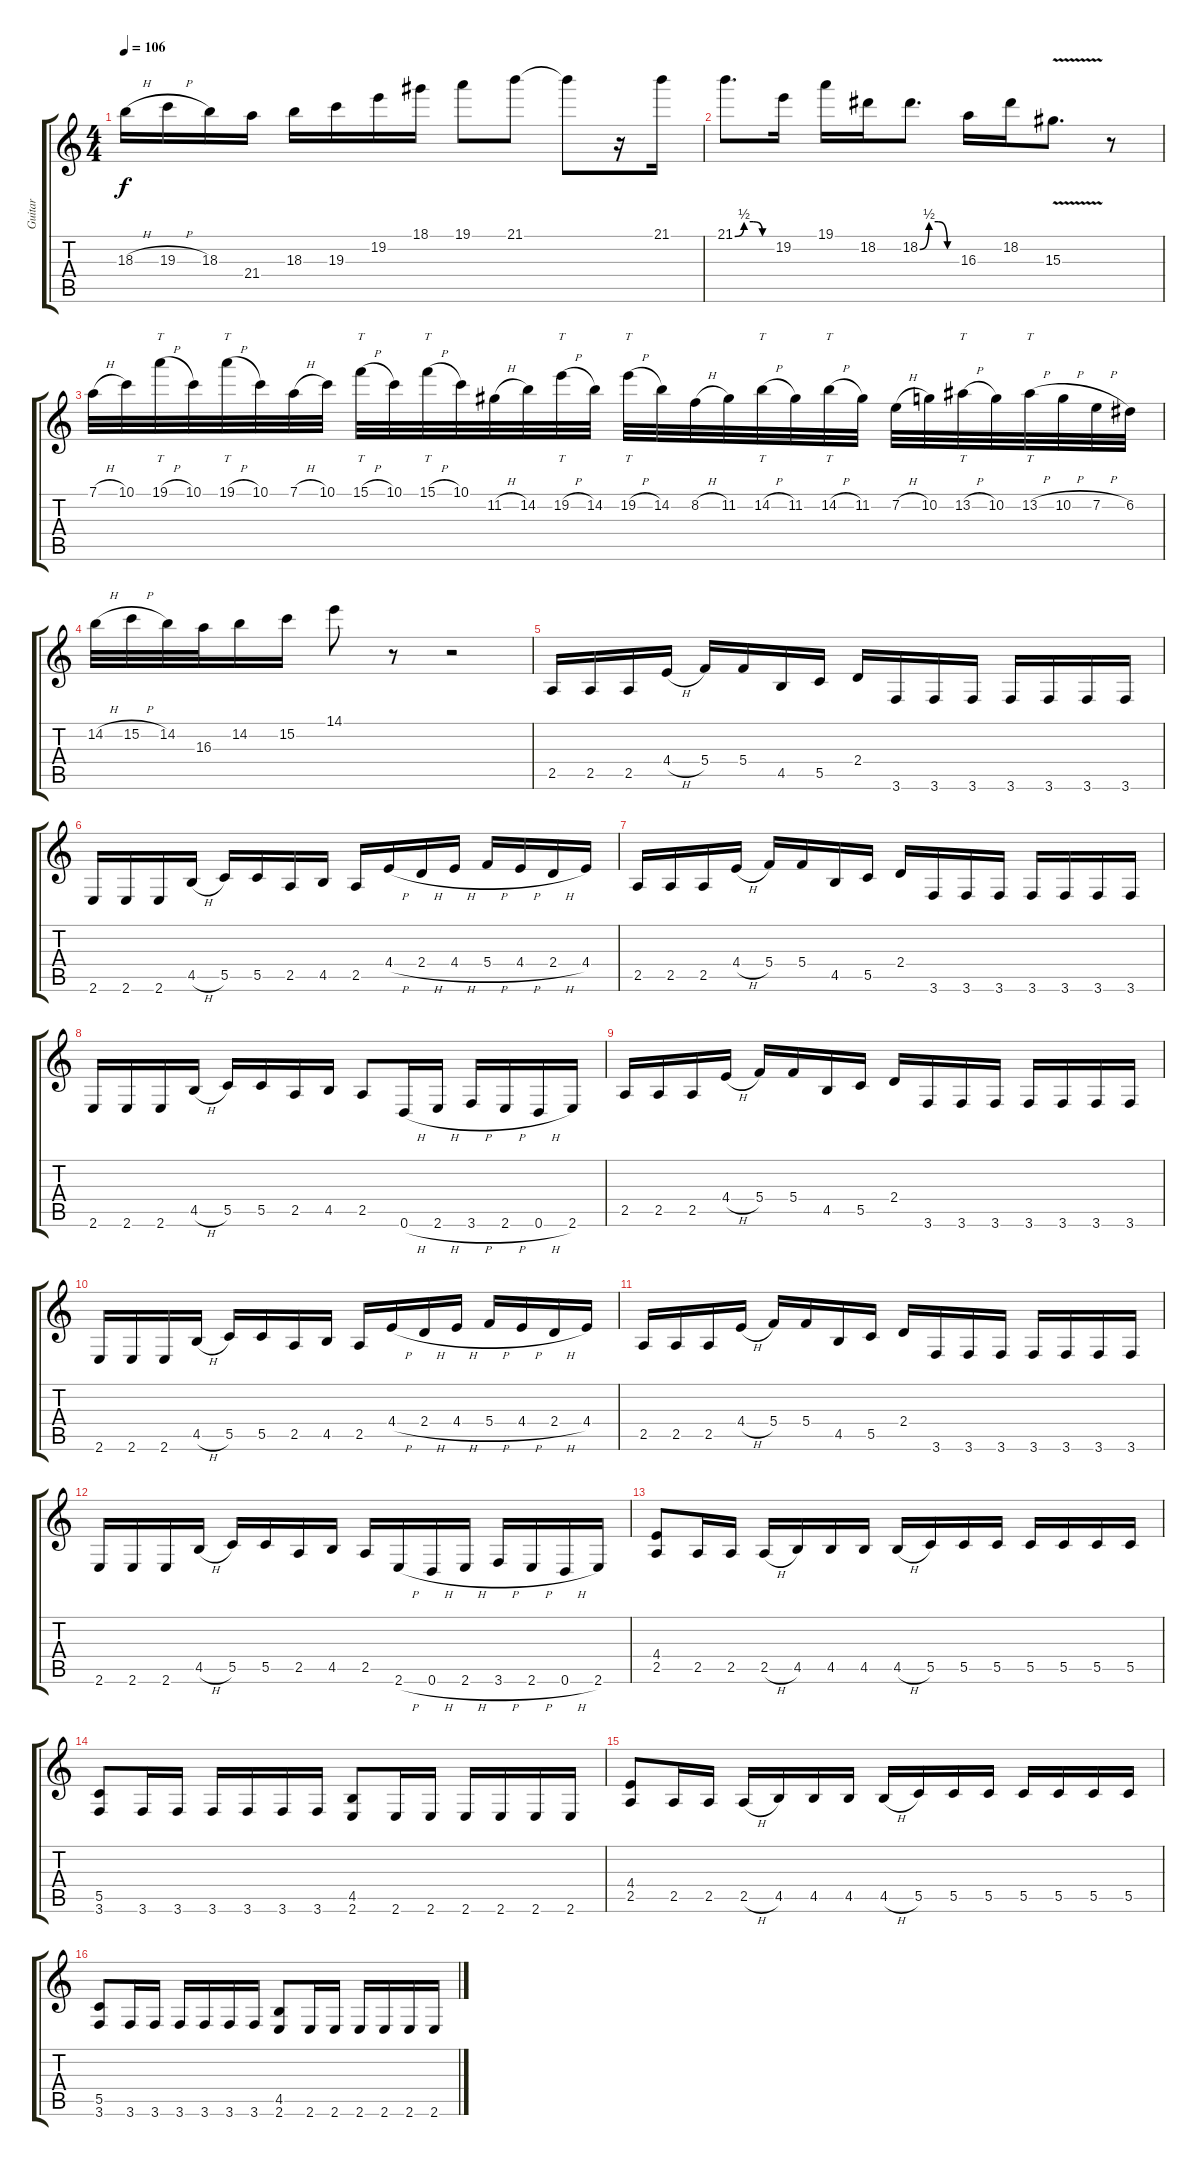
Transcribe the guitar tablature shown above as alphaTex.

\track ("Guitar" "Guitar") {instrument distortionguitar}
\staff {score tabs}
\tuning (D4 A3 F3 C3 G2 D2) {hide}
\ts (4 4)
\tempo 106
\clef g2
\ks c
18.3{h}.16{dy f} 19.3{h}.16 18.3.16 21.4.16 18.3.16 19.3.16 19.2.16 18.1.16 19.1.8 21.1.8 21.1{t}.8 r.16 21.1.16 |
21.1{be (custom 0 0 15 2 30 2 45 0 60 0)}.8{d} 19.2.16 19.1.16 18.2.16 18.2{be (custom 0 0 15 2 30 2 45 0 60 0)}.8{d} 16.3.16 18.2.16 15.3{v}.8{d} r.8 |
7.1{h}.32 10.1.32 19.1{h}.32{tt} 10.1.32 19.1{h}.32{tt} 10.1.32 7.1{h}.32 10.1.32 15.1{h}.32{tt} 10.1.32 15.1{h}.32{tt} 10.1.32 11.2{h}.32 14.2.32 19.2{h}.32{tt} 14.2.32 19.2{h}.32{tt} 14.2.32 8.2{h}.32 11.2.32 14.2{h}.32{tt} 11.2.32 14.2{h}.32{tt} 11.2.32 7.2{h}.32 10.2.32 13.2{h}.32{tt} 10.2.32 13.2{h}.32{tt} 10.2{h}.32 7.2{h}.32 6.2.32 |
14.2{h}.32 15.2{h}.32 14.2.32 16.3.32 14.2.16 15.2.16 14.1.8 r.8 r.2 |
2.5.16 2.5.16 2.5.16 4.4{h}.16 5.4.16 5.4.16 4.5.16 5.5.16 2.4.16 3.6.16 3.6.16 3.6.16 3.6.16 3.6.16 3.6.16 3.6.16 |
2.6.16 2.6.16 2.6.16 4.5{h}.16 5.5.16 5.5.16 2.5.16 4.5.16 2.5.16 4.4{h}.16 2.4{h}.16 4.4{h}.16 5.4{h}.16 4.4{h}.16 2.4{h}.16 4.4.16 |
2.5.16 2.5.16 2.5.16 4.4{h}.16 5.4.16 5.4.16 4.5.16 5.5.16 2.4.16 3.6.16 3.6.16 3.6.16 3.6.16 3.6.16 3.6.16 3.6.16 |
2.6.16 2.6.16 2.6.16 4.5{h}.16 5.5.16 5.5.16 2.5.16 4.5.16 2.5.8 0.6{h}.16 2.6{h}.16 3.6{h}.16 2.6{h}.16 0.6{h}.16 2.6.16 |
2.5.16 2.5.16 2.5.16 4.4{h}.16 5.4.16 5.4.16 4.5.16 5.5.16 2.4.16 3.6.16 3.6.16 3.6.16 3.6.16 3.6.16 3.6.16 3.6.16 |
2.6.16 2.6.16 2.6.16 4.5{h}.16 5.5.16 5.5.16 2.5.16 4.5.16 2.5.16 4.4{h}.16 2.4{h}.16 4.4{h}.16 5.4{h}.16 4.4{h}.16 2.4{h}.16 4.4.16 |
2.5.16 2.5.16 2.5.16 4.4{h}.16 5.4.16 5.4.16 4.5.16 5.5.16 2.4.16 3.6.16 3.6.16 3.6.16 3.6.16 3.6.16 3.6.16 3.6.16 |
2.6.16 2.6.16 2.6.16 4.5{h}.16 5.5.16 5.5.16 2.5.16 4.5.16 2.5.16 2.6{h}.16 0.6{h}.16 2.6{h}.16 3.6{h}.16 2.6{h}.16 0.6{h}.16 2.6.16 |
(4.4 2.5).8 2.5.16 2.5.16 2.5{h}.16 4.5.16 4.5.16 4.5.16 4.5{h}.16 5.5.16 5.5.16 5.5.16 5.5.16 5.5.16 5.5.16 5.5.16 |
(5.5 3.6).8 3.6.16 3.6.16 3.6.16 3.6.16 3.6.16 3.6.16 (4.5 2.6).8 2.6.16 2.6.16 2.6.16 2.6.16 2.6.16 2.6.16 |
(4.4 2.5).8 2.5.16 2.5.16 2.5{h}.16 4.5.16 4.5.16 4.5.16 4.5{h}.16 5.5.16 5.5.16 5.5.16 5.5.16 5.5.16 5.5.16 5.5.16 |
(5.5 3.6).8 3.6.16 3.6.16 3.6.16 3.6.16 3.6.16 3.6.16 (4.5 2.6).8 2.6.16 2.6.16 2.6.16 2.6.16 2.6.16 2.6.16
